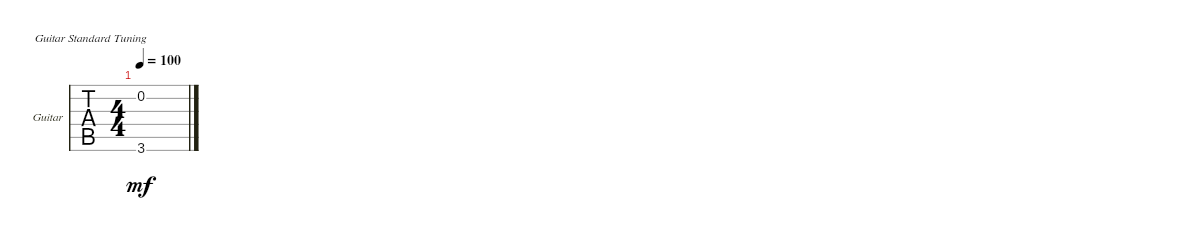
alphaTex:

\defaultSystemsLayout 4
\bracketExtendMode groupsimilarinstruments
\firstSystemTrackNameOrientation horizontal
\otherSystemsTrackNameOrientation horizontal
\track ("" "Guitar") {instrument acousticguitarsteel}
\staff {tabs}
\tuning (E4 B3 G3 D3 A2 E2)
\ts (4 4)
\tempo 100
\clef g2
\ks g
(3.6{t} 0.2{t}).1{dy mf}
